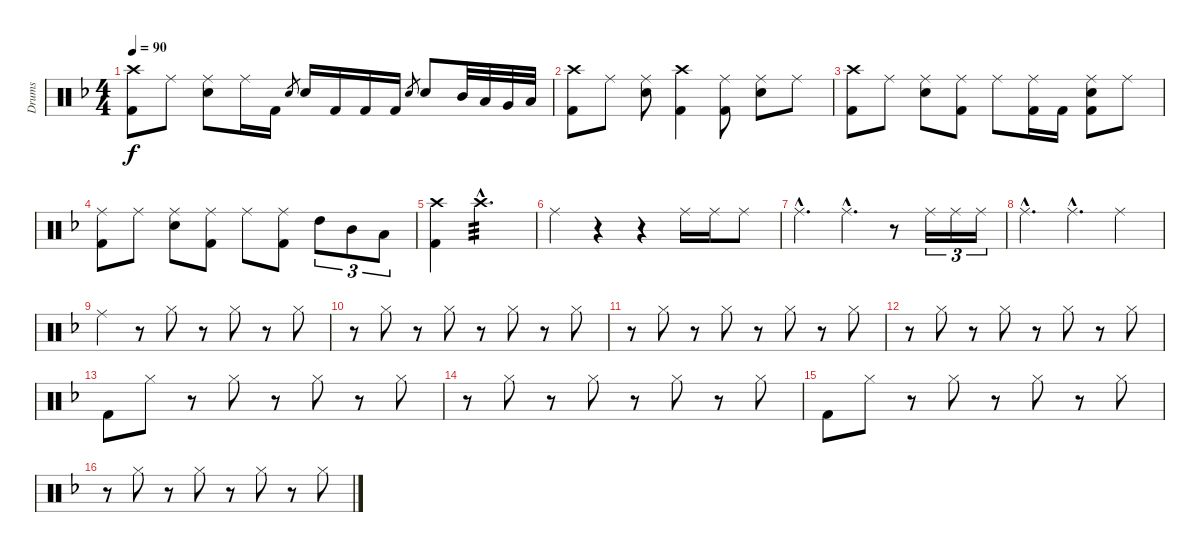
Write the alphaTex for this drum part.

\track ("Drums" "Drums") {instrument percussion}
\staff {score}
\articulation defaults
\ts (4 4)
\tempo 90
\clef neutral
\ks f
("Crash high (hit)" "Kick (hit) 2").8{dy f} "Ride (middle)".8 ("Ride (middle)" "Electric Snare (hit)").8 "Ride (middle)".16 "Kick (hit) 2".16 "Electric Snare (hit)".8{gr} "Electric Snare (hit)".16 "Kick (hit) 2".16 "Kick (hit) 2".16 "Kick (hit) 2".16 "Electric Snare (hit)".8{gr} "Electric Snare (hit)".8 "Mid Tom (hit)".32 "Low Tom (hit)".32 "Very Low Tom (hit)".32 "Low Floor Tom (hit)".32 |
("Crash high (hit)" "Kick (hit) 2").8 "Ride (middle)".8 ("Ride (middle)" "Electric Snare (hit)").8 ("Crash high (hit)" "Kick (hit) 2").4 ("Ride (middle)" "Kick (hit) 2").8 ("Ride (middle)" "Electric Snare (hit)").8 "Ride (middle)".8 |
("Crash high (hit)" "Kick (hit) 2").8 "Ride (middle)".8 ("Ride (middle)" "Electric Snare (hit)").8 ("Ride (middle)" "Kick (hit) 2").8 "Ride (middle)".8 ("Ride (middle)" "Kick (hit) 2").16 "Kick (hit) 2".16 ("Ride (middle)" "Electric Snare (hit)" "Kick (hit) 2").8 "Ride (middle)".8 |
("Ride (middle)" "Kick (hit) 2").8 "Ride (middle)".8 ("Ride (middle)" "Electric Snare (hit)").8 ("Ride (middle)" "Kick (hit) 2").8 "Ride (middle)".8 ("Ride (middle)" "Kick (hit) 2").8 "High Tom (hit)".8{tu (3 2)} "Mid Tom (hit)".8{tu (3 2)} "Low Tom (hit)".8{tu (3 2)} |
("Crash high (hit)" "Kick (hit) 2").4 "Crash high (hit)"{hac}.2{d tp 3} |
"Ride (middle)".4 r.4 r.4 "Ride (middle)".16 "Ride (middle)".16 "Ride (middle)".8 |
"Ride (middle)"{hac}.4{d} "Ride (middle)"{hac}.4{d} r.8 "Ride (middle)".16{tu (3 2)} "Ride (middle)".16{tu (3 2)} "Ride (middle)".16{tu (3 2)} |
"Ride (middle)"{hac}.4{d} "Ride (middle)"{hac}.4{d} "Ride (middle)".4 |
"Ride (middle)".4 r.8 "Hi-Hat (closed)".8 r.8 "Hi-Hat (closed)".8 r.8 "Hi-Hat (closed)".8 |
r.8 "Hi-Hat (closed)".8 r.8 "Hi-Hat (closed)".8 r.8 "Hi-Hat (closed)".8 r.8 "Hi-Hat (closed)".8 |
r.8 "Hi-Hat (closed)".8 r.8 "Hi-Hat (closed)".8 r.8 "Hi-Hat (closed)".8 r.8 "Hi-Hat (closed)".8 |
r.8 "Hi-Hat (closed)".8 r.8 "Hi-Hat (closed)".8 r.8 "Hi-Hat (closed)".8 r.8 "Hi-Hat (closed)".8 |
"Kick (hit) 2".8 "Hi-Hat (closed)".8 r.8 "Hi-Hat (closed)".8 r.8 "Hi-Hat (closed)".8 r.8 "Hi-Hat (closed)".8 |
r.8 "Hi-Hat (closed)".8 r.8 "Hi-Hat (closed)".8 r.8 "Hi-Hat (closed)".8 r.8 "Hi-Hat (closed)".8 |
"Kick (hit) 2".8 "Hi-Hat (closed)".8 r.8 "Hi-Hat (closed)".8 r.8 "Hi-Hat (closed)".8 r.8 "Hi-Hat (closed)".8 |
r.8 "Hi-Hat (closed)".8 r.8 "Hi-Hat (closed)".8 r.8 "Hi-Hat (closed)".8 r.8 "Hi-Hat (closed)".8
